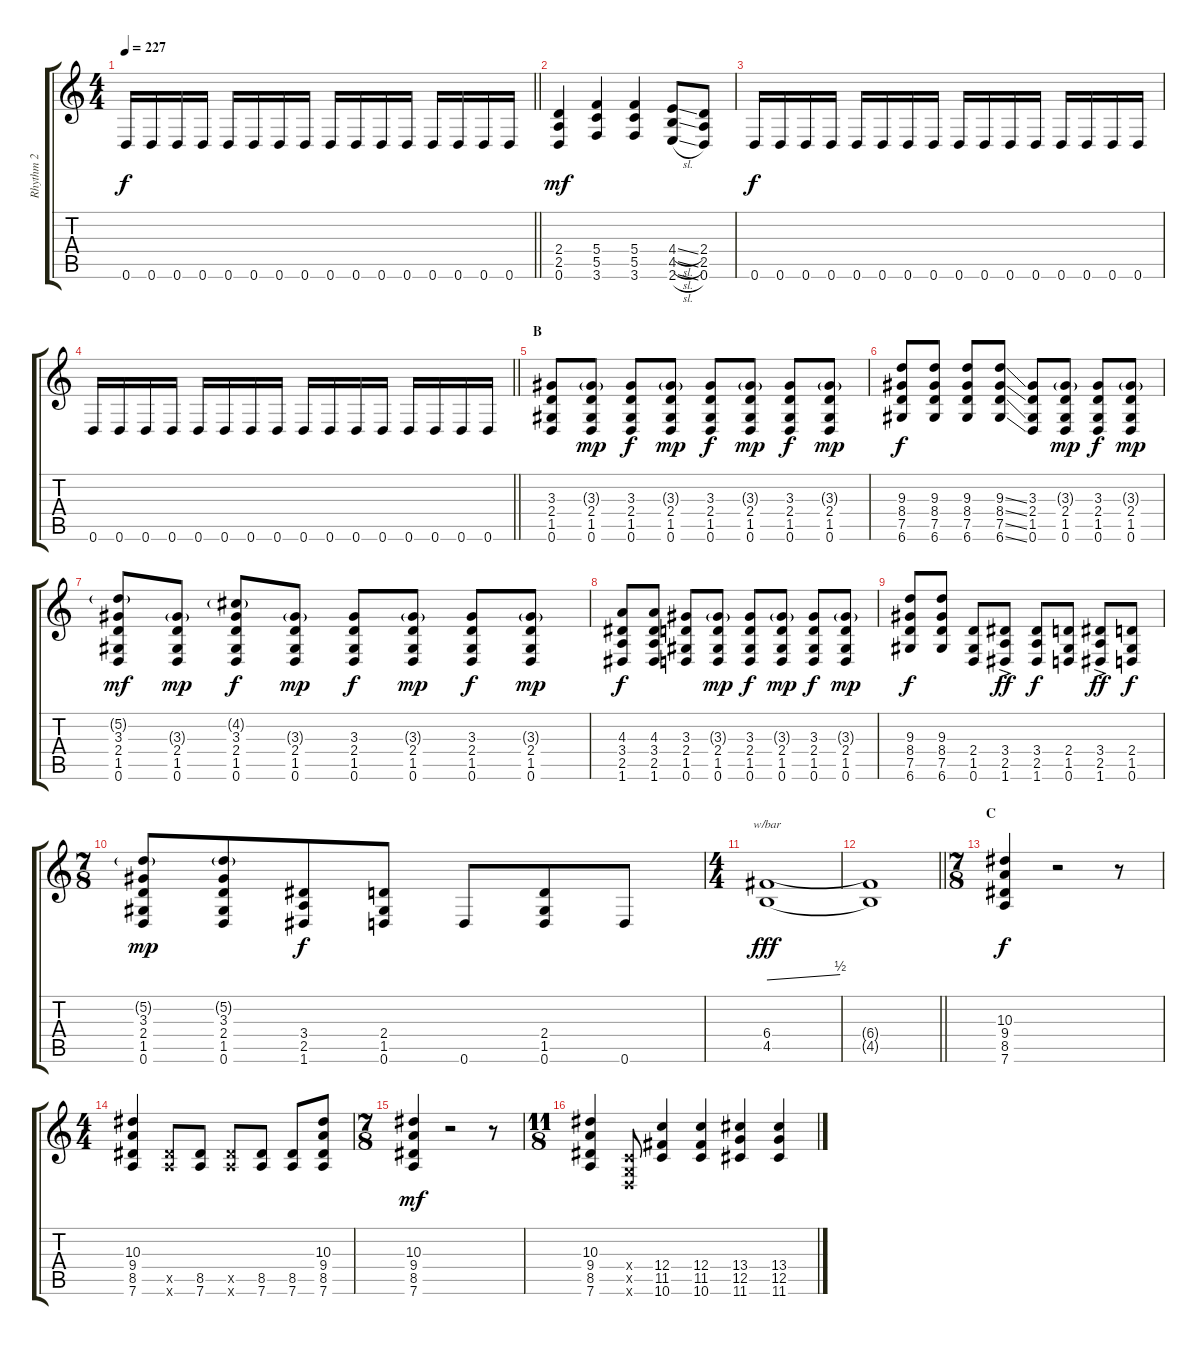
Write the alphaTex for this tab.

\track ("Rhythm 2" "Rhythm 2") {instrument distortionguitar}
\staff {score tabs}
\tuning (D4 A3 F3 C3 G2 D2) {hide}
\ts (4 4)
\tempo 227
\clef g2
\barLineRight lightlight
\ks c
0.6.16{dy f} 0.6.16 0.6.16 0.6.16 0.6.16 0.6.16 0.6.16 0.6.16 0.6.16 0.6.16 0.6.16 0.6.16 0.6.16 0.6.16 0.6.16 0.6.16 |
\section ("" "")
(2.4 2.5 0.6).4{dy mf} (5.4 5.5 3.6).4 (5.4 5.5 3.6).4 (4.4{sl} 4.5{sl} 2.6{sl}).8 (2.4 2.5 0.6).8 |
0.6.16{dy f} 0.6.16 0.6.16 0.6.16 0.6.16 0.6.16 0.6.16 0.6.16 0.6.16 0.6.16 0.6.16 0.6.16 0.6.16 0.6.16 0.6.16 0.6.16 |
\barLineRight lightlight
0.6.16 0.6.16 0.6.16 0.6.16 0.6.16 0.6.16 0.6.16 0.6.16 0.6.16 0.6.16 0.6.16 0.6.16 0.6.16 0.6.16 0.6.16 0.6.16 |
\section ("" "B")
(3.3 2.4 1.5 0.6).8 (3.3{g} 2.4 1.5 0.6).8{dy mp} (3.3 2.4 1.5 0.6).8{dy f} (3.3{g} 2.4 1.5 0.6).8{dy mp} (3.3 2.4 1.5 0.6).8{dy f} (3.3{g} 2.4 1.5 0.6).8{dy mp} (3.3 2.4 1.5 0.6).8{dy f} (3.3{g} 2.4 1.5 0.6).8{dy mp} |
(9.3 8.4 7.5 6.6).8{dy f} (9.3 8.4 7.5 6.6).8 (9.3 8.4 7.5 6.6).8 (9.3{ss} 8.4{ss} 7.5{ss} 6.6{ss}).8 (3.3 2.4 1.5 0.6).8 (3.3{g} 2.4 1.5 0.6).8{dy mp} (3.3 2.4 1.5 0.6).8{dy f} (3.3{g} 2.4 1.5 0.6).8{dy mp} |
(5.2{g} 3.3 2.4 1.5 0.6).8{dy mf} (3.3{g} 2.4 1.5 0.6).8{dy mp} (4.2{g} 3.3 2.4 1.5 0.6).8{dy f} (3.3{g} 2.4 1.5 0.6).8{dy mp} (3.3 2.4 1.5 0.6).8{dy f} (3.3{g} 2.4 1.5 0.6).8{dy mp} (3.3 2.4 1.5 0.6).8{dy f} (3.3{g} 2.4 1.5 0.6).8{dy mp} |
(4.3 3.4 2.5 1.6).8{dy f} (4.3 3.4 2.5 1.6).8 (3.3 2.4 1.5 0.6).8 (3.3{g} 2.4 1.5 0.6).8{dy mp} (3.3 2.4 1.5 0.6).8{dy f} (3.3{g} 2.4 1.5 0.6).8{dy mp} (3.3 2.4 1.5 0.6).8{dy f} (3.3{g} 2.4 1.5 0.6).8{dy mp} |
(9.3 8.4 7.5 6.6).8{dy f} (9.3 8.4 7.5 6.6).8 (2.4 1.5 0.6).8 (3.4{ac} 2.5{ac} 1.6{ac}).8{dy ff} (3.4 2.5 1.6).8{dy f} (2.4 1.5 0.6).8 (3.4{ac} 2.5{ac} 1.6{ac}).8{dy ff} (2.4 1.5 0.6).8{dy f} |
\ts (7 8)
(5.2{g} 3.3 2.4 1.5 0.6).8{dy mp} (5.2{g} 3.3 2.4 1.5 0.6).8 (3.4 2.5 1.6).8{dy f} (2.4 1.5 0.6).8 0.6.8 (2.4 1.5 0.6).8 0.6.8 |
\ts (4 4)
(6.4 4.5).1{tbe (dive default 0 0 60 2) dy fff} |
\barLineRight lightlight
(6.4{t} 4.5{t}).1 |
\ts (7 8)
\section ("" "C")
(10.3 9.4 8.5 7.6).4{dy f} r.2 r.8 |
\ts (4 4)
(10.3 9.4 8.5 7.6).4 (8.5{x} 7.6{x}).8 (8.5 7.6).8 (8.5{x} 7.6{x}).8 (8.5 7.6).8 (8.5 7.6).8 (10.3 9.4 8.5 7.6).8 |
\ts (7 8)
(10.3 9.4 8.5 7.6).4{dy mf} r.2 r.8 |
\ts (11 8)
(10.3 9.4 8.5 7.6).4 (0.4{x} 0.5{x} 0.6{x}).8 (12.4 11.5 10.6).4 (12.4 11.5 10.6).4 (13.4 12.5 11.6).4 (13.4 12.5 11.6).4
